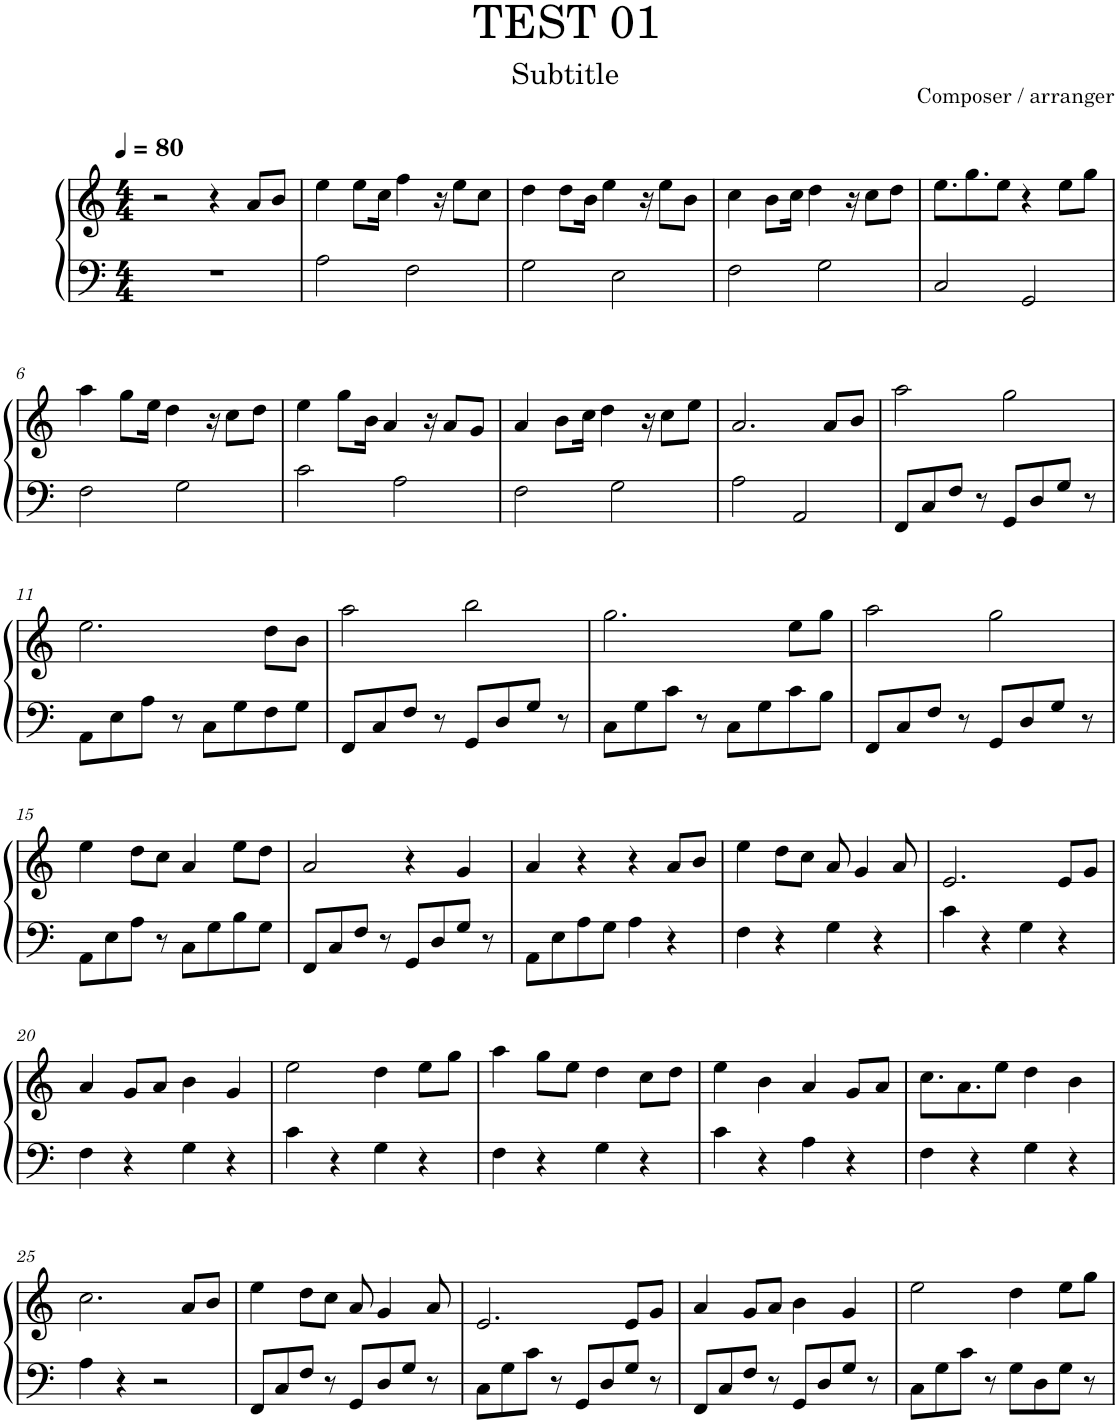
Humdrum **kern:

**kern	**kern
*part1	*part1
*staff2	*staff1
*I"Grand Piano	*
*I'Pno.	*
*clefF4	*clefG2
*k[]	*k[]
*M4/4	*M4/4
*MM80	*MM80
=1	=1
1r	2r
.	4r
.	8a/L
.	8b/J
=2	=2
2A\	4ee\
.	8ee\L
.	16cc\Jk
.	4ff\
2F\	.
.	16r
.	8ee\L
.	8cc\J
=3	=3
2G\	4dd\
.	8dd\L
.	16b\Jk
.	4ee\
2E\	.
.	16r
.	8ee\L
.	8b\J
=4	=4
2F\	4cc\
.	8b\L
.	16cc\Jk
.	4dd\
2G\	.
.	16r
.	8cc\L
.	8dd\J
=5	=5
2C/	8.ee\L
.	8.gg\
.	8ee\J
2GG/	4r
.	8ee\L
.	8gg\J
!!LO:LB:g=z
=6	=6
2F\	4aa\
.	8gg\L
.	16ee\Jk
.	4dd\
2G\	.
.	16r
.	8cc\L
.	8dd\J
=7	=7
2c\	4ee\
.	8gg\L
.	16b\Jk
.	4a/
2A\	.
.	16r
.	8a/L
.	8g/J
=8	=8
2F\	4a/
.	8b\L
.	16cc\Jk
.	4dd\
2G\	.
.	16r
.	8cc\L
.	8ee\J
=9	=9
2A\	2.a/
2AA/	.
.	8a/L
.	8b/J
=10	=10
8FF/L	2aa\
8C/	.
8F/J	.
8r	.
8GG/L	2gg\
8D/	.
8G/J	.
8r	.
!!LO:LB:g=z
=11	=11
8AA\L	2.ee\
8E\	.
8A\J	.
8r	.
8C\L	.
8G\	.
8F\	8dd\L
8G\J	8b\J
=12	=12
8FF/L	2aa\
8C/	.
8F/J	.
8r	.
8GG/L	2bb\
8D/	.
8G/J	.
8r	.
=13	=13
8C\L	2.gg\
8G\	.
8c\J	.
8r	.
8C\L	.
8G\	.
8c\	8ee\L
8B\J	8gg\J
=14	=14
8FF/L	2aa\
8C/	.
8F/J	.
8r	.
8GG/L	2gg\
8D/	.
8G/J	.
8r	.
!!LO:LB:g=z
=15	=15
8AA\L	4ee\
8E\	.
8A\J	8dd\L
8r	8cc\J
8C\L	4a/
8G\	.
8B\	8ee\L
8G\J	8dd\J
=16	=16
8FF/L	2a/
8C/	.
8F/J	.
8r	.
8GG/L	4r
8D/	.
8G/J	4g/
8r	.
=17	=17
8AA\L	4a/
8E\	.
8A\	4r
8G\J	.
4A\	4r
4r	8a/L
.	8b/J
=18	=18
4F\	4ee\
4r	8dd\L
.	8cc\J
4G\	8a/
.	4g/
4r	.
.	8a/
=19	=19
4c\	2.e/
4r	.
4G\	.
4r	8e/L
.	8g/J
!!LO:LB:g=z
=20	=20
4F\	4a/
4r	8g/L
.	8a/J
4G\	4b\
4r	4g/
=21	=21
4c\	2ee\
4r	.
4G\	4dd\
4r	8ee\L
.	8gg\J
=22	=22
4F\	4aa\
4r	8gg\L
.	8ee\J
4G\	4dd\
4r	8cc\L
.	8dd\J
=23	=23
4c\	4ee\
4r	4b\
4A\	4a/
4r	8g/L
.	8a/J
=24	=24
4F\	8.cc\L
.	8.a\
4r	.
.	8ee\J
4G\	4dd\
4r	4b\
!!LO:LB:g=z
=25	=25
4A\	2.cc\
4r	.
2r	.
.	8a/L
.	8b/J
=26	=26
8FF/L	4ee\
8C/	.
8F/J	8dd\L
8r	8cc\J
8GG/L	8a/
8D/	4g/
8G/J	.
8r	8a/
=27	=27
8C\L	2.e/
8G\	.
8c\J	.
8r	.
8GG/L	.
8D/	.
8G/J	8e/L
8r	8g/J
=28	=28
8FF/L	4a/
8C/	.
8F/J	8g/L
8r	8a/J
8GG/L	4b\
8D/	.
8G/J	4g/
8r	.
=29	=29
8C\L	2ee\
8G\	.
8c\J	.
8r	.
8G\L	4dd\
8D\	.
8G\J	8ee\L
8r	8gg\J
=	=
*-	*-
